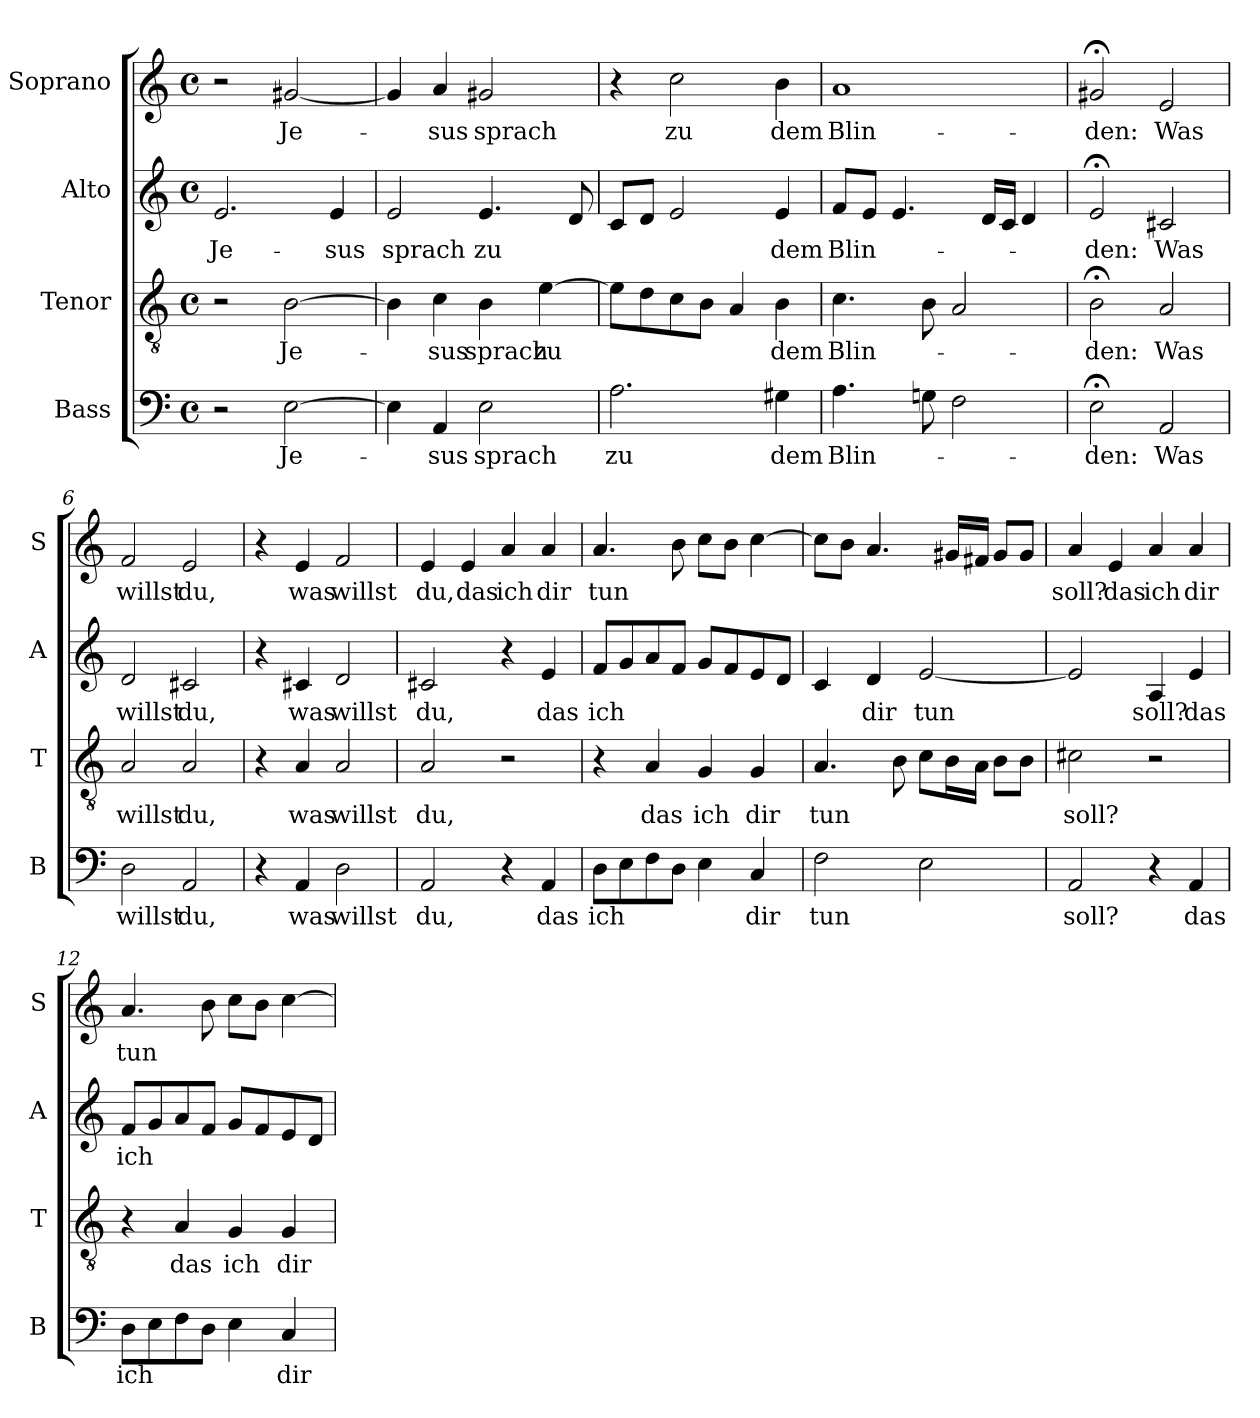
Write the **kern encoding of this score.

**kern	**text	**kern	**text	**kern	**text	**kern	**text
*part4	*part4	*part3	*part3	*part2	*part2	*part1	*part1
*staff4	*staff4	*staff3	*staff3	*staff2	*staff2	*staff1	*staff1
*I"Bass	*	*I"Tenor	*	*I"Alto	*	*I"Soprano	*
*I'B	*	*I'T	*	*I'A	*	*I'S	*
*clefF4	*	*clefGv2	*	*clefG2	*	*clefG2	*
*k[]	*	*k[]	*	*k[]	*	*k[]	*
*C:	*	*C:	*	*C:	*	*C:	*
*M4/4	*	*M4/4	*	*M4/4	*	*M4/4	*
*met(c)	*	*met(c)	*	*met(c)	*	*met(c)	*
=1	=1	=1	=1	=1	=1	=1	=1
!	!	!	!	!	!LO:LY:b	!	!
2r	.	2r	.	2.e/	Je-	2r	.
!	!LO:LY:b	!	!LO:LY:b	!	!	!	!LO:LY:b
[2E\	Je-	[2B\	Je-	.	.	[2g#X/	Je-
!	!	!	!	!	!LO:LY:b	!	!
.	.	.	.	4e/	-sus	.	.
=2	=2	=2	=2	=2	=2	=2	=2
!	!	!	!	!	!LO:LY:b	!	!
4E\]	.	4B\]	.	2e/	sprach	4g#/]	.
!	!LO:LY:b	!	!LO:LY:b	!	!	!	!LO:LY:b
4AA/	-sus	4c\	-sus	.	.	4a/	-sus
!	!LO:LY:b	!	!LO:LY:b	!	!LO:LY:b	!	!LO:LY:b
2E\	sprach	4B\	sprach	4.e/	zu	2g#X/	sprach
!	!	!	!LO:LY:b	!	!	!	!
.	.	[4e\	zu	.	.	.	.
.	.	.	.	8d/	.	.	.
=3	=3	=3	=3	=3	=3	=3	=3
!	!LO:LY:b	!	!	!	!	!	!
2.A\	zu	8e\L]	.	8c/L	.	4r	.
.	.	8d\	.	8d/J	.	.	.
!	!	!	!	!	!	!	!LO:LY:b
.	.	8c\	.	2e/	.	2cc\	zu
.	.	8B\J	.	.	.	.	.
.	.	4A/	.	.	.	.	.
!	!LO:LY:b	!	!LO:LY:b	!	!LO:LY:b	!	!LO:LY:b
4G#X\	dem	4B\	dem	4e/	dem	4b\	dem
=4	=4	=4	=4	=4	=4	=4	=4
!	!LO:LY:b	!	!LO:LY:b	!	!LO:LY:b	!	!LO:LY:b
4.A\	Blin-	4.c\	Blin-	8f/L	Blin-	1a	Blin-
.	.	.	.	8e/J	.	.	.
.	.	.	.	4.e/	.	.	.
8Gni\	.	8B\	.	.	.	.	.
2F\	.	2A/	.	.	.	.	.
.	.	.	.	16d/LL	.	.	.
.	.	.	.	16c/JJ	.	.	.
.	.	.	.	4d/	.	.	.
=5	=5	=5	=5	=5	=5	=5	=5
!	!LO:LY:b	!	!LO:LY:b	!	!LO:LY:b	!	!LO:LY:b
2E;<\	-den:	2B;<\	-den:	2e;</	-den:	2g#X;</	-den:
!	!LO:LY:b	!	!LO:LY:b	!	!LO:LY:b	!	!LO:LY:b
2AA/	Was	2A/	Was	2c#X/	Was	2e/	Was
!!LO:LB:g=z
=6	=6	=6	=6	=6	=6	=6	=6
!	!LO:LY:b	!	!LO:LY:b	!	!LO:LY:b	!	!LO:LY:b
2D\	willst	2A/	willst	2d/	willst	2f/	willst
!	!LO:LY:b	!	!LO:LY:b	!	!LO:LY:b	!	!LO:LY:b
2AA/	du,	2A/	du,	2c#X/	du,	2e/	du,
=7	=7	=7	=7	=7	=7	=7	=7
4r	.	4r	.	4r	.	4r	.
!	!LO:LY:b	!	!LO:LY:b	!	!LO:LY:b	!	!LO:LY:b
4AA/	was	4A/	was	4c#X/	was	4e/	was
!	!LO:LY:b	!	!LO:LY:b	!	!LO:LY:b	!	!LO:LY:b
2D\	willst	2A/	willst	2d/	willst	2f/	willst
=8	=8	=8	=8	=8	=8	=8	=8
!	!LO:LY:b	!	!LO:LY:b	!	!LO:LY:b	!	!LO:LY:b
2AA/	du,	2A/	du,	2c#X/	du,	4e/	du,
!	!	!	!	!	!	!	!LO:LY:b
.	.	.	.	.	.	4e/	das
!	!	!	!	!	!	!	!LO:LY:b
4r	.	2r	.	4r	.	4a/	ich
!	!LO:LY:b	!	!	!	!LO:LY:b	!	!LO:LY:b
4AA/	das	.	.	4e/	das	4a/	dir
=9	=9	=9	=9	=9	=9	=9	=9
!	!LO:LY:b	!	!	!	!LO:LY:b	!	!LO:LY:b
8D\L	ich	4r	.	8f/L	ich	4.a/	tun
8E\	.	.	.	8g/	.	.	.
!	!	!	!LO:LY:b	!	!	!	!
8F\	.	4A/	das	8a/	.	.	.
8D\J	.	.	.	8f/J	.	8b\	.
!	!	!	!LO:LY:b	!	!	!	!
4E\	.	4G/	ich	8g/L	.	8cc\L	.
.	.	.	.	8f/	.	8b\J	.
!	!LO:LY:b	!	!LO:LY:b	!	!	!	!
4C/	dir	4G/	dir	8e/	.	[4cc\	.
.	.	.	.	8d/J	.	.	.
=10	=10	=10	=10	=10	=10	=10	=10
!	!LO:LY:b	!	!LO:LY:b	!	!	!	!
2F\	tun	4.A/	tun	4c/	.	8cc\L]	.
.	.	.	.	.	.	8b\J	.
!	!	!	!	!	!LO:LY:b	!	!
.	.	.	.	4d/	dir	4.a/	.
.	.	8B\	.	.	.	.	.
!	!	!	!	!	!LO:LY:b	!	!
2E\	.	8c\L	.	[2e/	tun	.	.
.	.	16B\L	.	.	.	16g#X/LL	.
.	.	16A\JJ	.	.	.	16f#X/JJ	.
.	.	8B\L	.	.	.	8g#/L	.
.	.	8B\J	.	.	.	8g#/J	.
!!LO:PB:g=z
=11	=11	=11	=11	=11	=11	=11	=11
!	!LO:LY:b	!	!LO:LY:b	!	!	!	!LO:LY:b
2AA/	soll?	2c#X\	soll?	2e/]	.	4a/	soll?
!	!	!	!	!	!	!	!LO:LY:b
.	.	.	.	.	.	4e/	das
!	!	!	!	!	!LO:LY:b	!	!LO:LY:b
4r	.	2r	.	4A/	soll?	4a/	ich
!	!LO:LY:b	!	!	!	!LO:LY:b	!	!LO:LY:b
4AA/	das	.	.	4e/	das	4a/	dir
=12	=12	=12	=12	=12	=12	=12	=12
!	!LO:LY:b	!	!	!	!LO:LY:b	!	!LO:LY:b
8D\L	ich	4r	.	8f/L	ich	4.a/	tun
8E\	.	.	.	8g/	.	.	.
!	!	!	!LO:LY:b	!	!	!	!
8F\	.	4A/	das	8a/	.	.	.
8D\J	.	.	.	8f/J	.	8b\	.
!	!	!	!LO:LY:b	!	!	!	!
4E\	.	4G/	ich	8g/L	.	8cc\L	.
.	.	.	.	8f/	.	8b\J	.
!	!LO:LY:b	!	!LO:LY:b	!	!	!	!
4C/	dir	4G/	dir	8e/	.	[4cc\	.
.	.	.	.	8d/J	.	.	.
=	=	=	=	=	=	=	=
*-	*-	*-	*-	*-	*-	*-	*-
